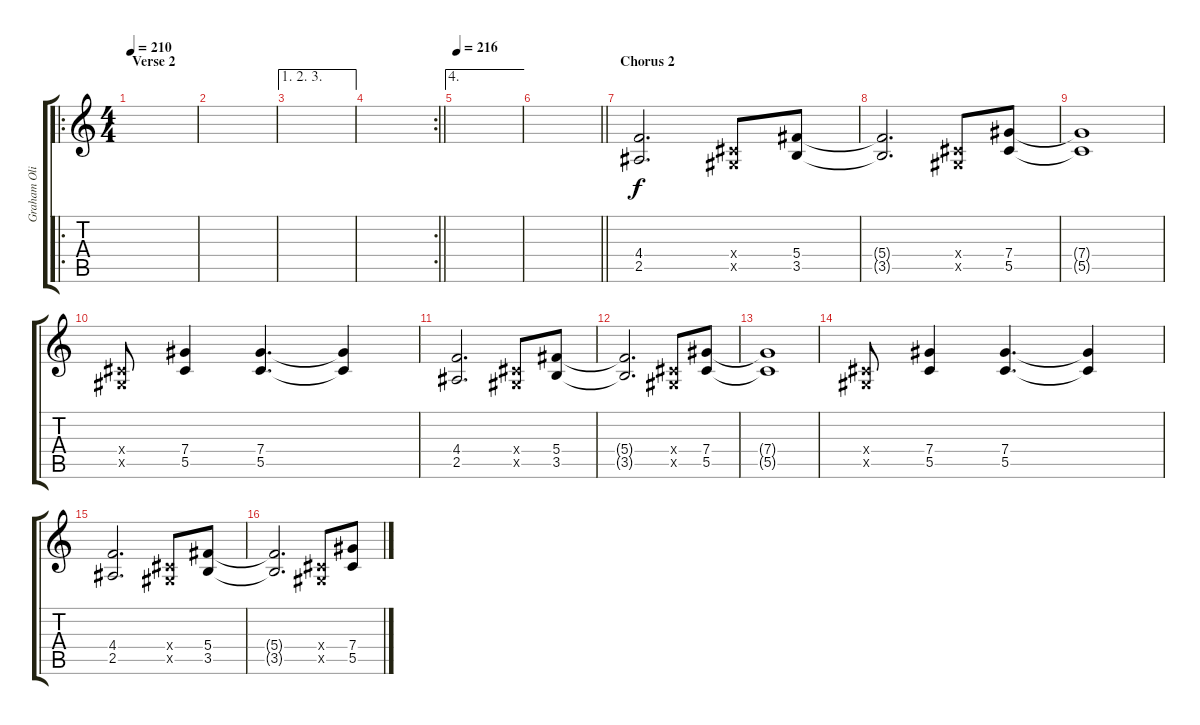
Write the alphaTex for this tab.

\track ("Graham Oliver" "Graham Oli") {instrument distortionguitar}
\staff {score tabs}
\tuning (Eb4 Bb3 Gb3 Db3 Ab2 Eb2) {hide}
\ro
\ts (4 4)
\section ("" "Verse 2")
\tempo 210
\clef g2
\ks c
|
|
\ae (1 2 3)
|
\rc 2
\barLineRight lightlight
|
\ae 4
\tempo 216
|
\barLineRight lightlight
|
\section ("" "Chorus 2")
(4.4 2.5).2{d} (0.4{x} 0.5{x}).8 (5.4 3.5).8 |
(5.4{t} 3.5{t}).2{d} (0.4{x} 0.5{x}).8 (7.4 5.5).8 |
(7.4{t} 5.5{t}).1 |
(0.4{x} 0.5{x}).8 (7.4 5.5).4 (7.4 5.5).4{d} (7.4{t} 5.5{t}).4 |
(4.4 2.5).2{d} (0.4{x} 0.5{x}).8 (5.4 3.5).8 |
(5.4{t} 3.5{t}).2{d} (0.4{x} 0.5{x}).8 (7.4 5.5).8 |
(7.4{t} 5.5{t}).1 |
(0.4{x} 0.5{x}).8 (7.4 5.5).4 (7.4 5.5).4{d} (7.4{t} 5.5{t}).4 |
(4.4 2.5).2{d} (0.4{x} 0.5{x}).8 (5.4 3.5).8 |
(5.4{t} 3.5{t}).2{d} (0.4{x} 0.5{x}).8 (7.4 5.5).8
